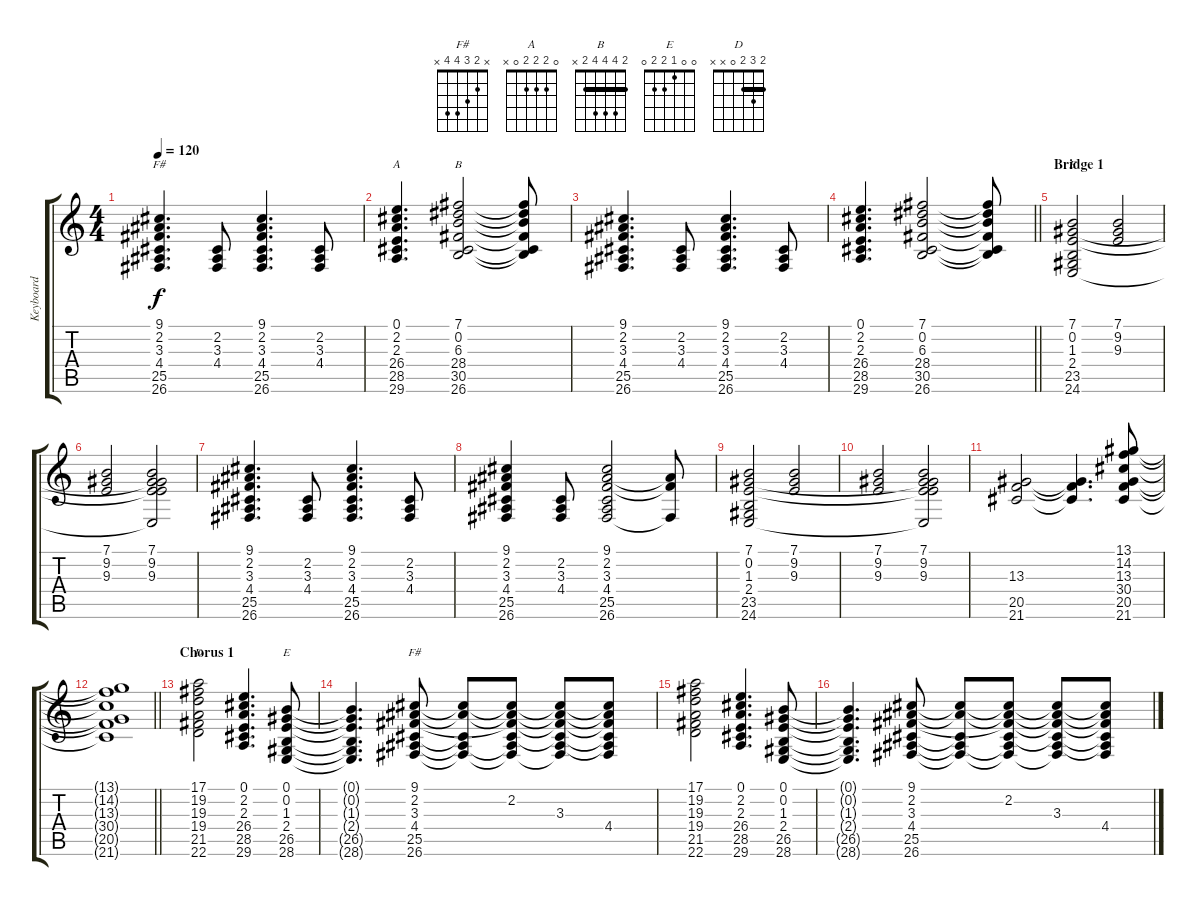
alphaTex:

\track ("Keyboard" "Keyboard") {instrument drawbarorgan}
\staff {score tabs}
\tuning (E4 B3 G3 D3 A2 E2) {hide}
\chord ("F#" 2 2 3 4 4 2) {barre 2}
\chord ("A" 0 2 2 2 0 x)
\chord ("B" 2 4 4 4 2 x) {barre 2}
\chord ("E" x 0 1 2 x x)
\chord ("D" 2 3 2 0 x x) {barre 2}
\chord ("E" 0 0 1 2 2 0)
\chord ("F#" x 2 3 4 4 x)
\ts (4 4)
\tempo 120
\clef g2
\ks c
(9.1 2.2 3.3 4.4 25.5 26.6).4{d ch "F#" dy f} (2.2 3.3 4.4).8 (9.1 2.2 3.3 4.4 25.5 26.6).4{d} (2.2 3.3 4.4).8 |
(0.1 2.2 2.3 26.4 28.5 29.6).4{d ch "A"} (7.1 0.2 6.3 28.4 30.5 26.6).2{ch "B"} (7.1{t} 0.2{t} 6.3{t} 28.4{t} 30.5{t} 26.6{t}).8 |
(9.1 2.2 3.3 4.4 25.5 26.6).4{d} (2.2 3.3 4.4).8 (9.1 2.2 3.3 4.4 25.5 26.6).4{d} (2.2 3.3 4.4).8 |
\barLineRight lightlight
(0.1 2.2 2.3 26.4 28.5 29.6).4{d} (7.1 0.2 6.3 28.4 30.5 26.6).2 (7.1{t} 0.2{t} 6.3{t} 28.4{t} 30.5{t} 26.6{t}).8 |
\section ("" "Bridge 1")
(7.1 0.2 1.3 2.4 23.5 24.6).2{ch "E"} (7.1 9.2 9.3).2 |
(7.1 9.2 9.3).2 (7.1 9.2 9.3 2.4{t} 23.5{t} 24.6{t}).2 |
(9.1 2.2 3.3 4.4 25.5 26.6).4{d} (2.2 3.3 4.4).8 (9.1 2.2 3.3 4.4 25.5 26.6).4{d} (2.2 3.3 4.4).8 |
(9.1 2.2 3.3 4.4 25.5 26.6).4 (2.2 3.3 4.4).8 (9.1 2.2 3.3 4.4 25.5 26.6).2 (4.4{t} 25.5{t} 26.6{t}).8 |
(7.1 0.2 1.3 2.4 23.5 24.6).2 (7.1 9.2 9.3).2 |
(7.1 9.2 9.3).2 (7.1 9.2 9.3 2.4{t} 23.5{t} 24.6{t}).2 |
(13.3 20.5 21.6).2 (13.3{t} 20.5{t} 21.6{t}).4{d} (13.1 14.2 13.3 30.4 20.5 21.6).8 |
\barLineRight lightlight
(13.1{t} 14.2{t} 13.3{t} 30.4{t} 20.5{t} 21.6{t}).1 |
\section ("" "Chorus 1")
(17.1 19.2 19.3 19.4 21.5 22.6).2{ch "D"} (0.1 2.2 2.3 26.4 28.5 29.6).4{d} (0.1 0.2 1.3 2.4 26.5 28.6).8{ch "E"} |
(0.1{t} 0.2{t} 1.3{t} 2.4{t} 26.5{t} 28.6{t}).4{d} (9.1 2.2 3.3 4.4 25.5 26.6).8{ch "F#"} (9.1{t} 2.2{t} 3.3{t} 4.4{t} 25.5{t}).8 (9.1{t} 2.2 3.3{t} 4.4{t} 25.5{t} 26.6{t}).8 (9.1{t} 2.2{t} 3.3 4.4{t} 25.5{t} 26.6{t}).8 (9.1{t} 2.2{t} 3.3{t} 4.4 25.5{t} 26.6{t}).8 |
(17.1 19.2 19.3 19.4 21.5 22.6).2 (0.1 2.2 2.3 26.4 28.5 29.6).4{d} (0.1 0.2 1.3 2.4 26.5 28.6).8 |
(0.1{t} 0.2{t} 1.3{t} 2.4{t} 26.5{t} 28.6{t}).4{d} (9.1 2.2 3.3 4.4 25.5 26.6).8 (9.1{t} 2.2{t} 3.3{t} 4.4{t} 25.5{t}).8 (9.1{t} 2.2 3.3{t} 4.4{t} 25.5{t} 26.6{t}).8 (9.1{t} 2.2{t} 3.3 4.4{t} 25.5{t} 26.6{t}).8 (9.1{t} 2.2{t} 3.3{t} 4.4 25.5{t} 26.6{t}).8
